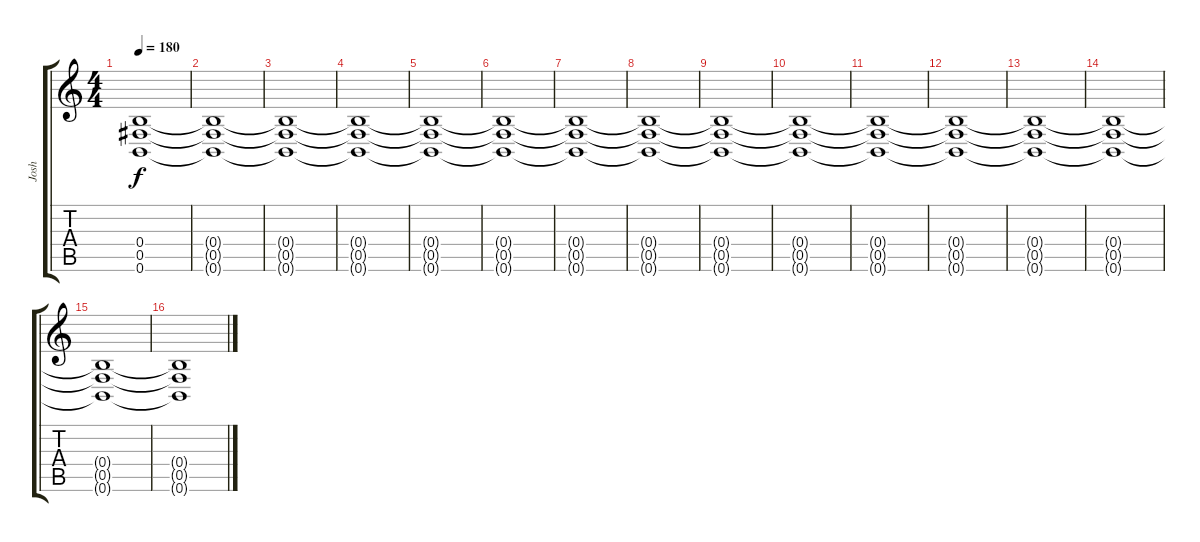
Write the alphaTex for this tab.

\track ("Josh" "Josh") {instrument distortionguitar}
\staff {score tabs}
\tuning (Db4 Ab3 E3 B2 Gb2 B1) {hide}
\ts (4 4)
\tempo 180
\tempo 120
\tempo 180
\clef g2
\ks c
(0.4 0.5 0.6).1{dy f instrument distortionguitar} |
(0.4{t} 0.5{t} 0.6{t}).1 |
(0.4{t} 0.5{t} 0.6{t}).1 |
(0.4{t} 0.5{t} 0.6{t}).1 |
(0.4{t} 0.5{t} 0.6{t}).1 |
(0.4{t} 0.5{t} 0.6{t}).1 |
(0.4{t} 0.5{t} 0.6{t}).1 |
(0.4{t} 0.5{t} 0.6{t}).1 |
(0.4{t} 0.5{t} 0.6{t}).1 |
(0.4{t} 0.5{t} 0.6{t}).1 |
(0.4{t} 0.5{t} 0.6{t}).1 |
(0.4{t} 0.5{t} 0.6{t}).1 |
(0.4{t} 0.5{t} 0.6{t}).1 |
(0.4{t} 0.5{t} 0.6{t}).1 |
(0.4{t} 0.5{t} 0.6{t}).1 |
(0.4{t} 0.5{t} 0.6{t}).1
